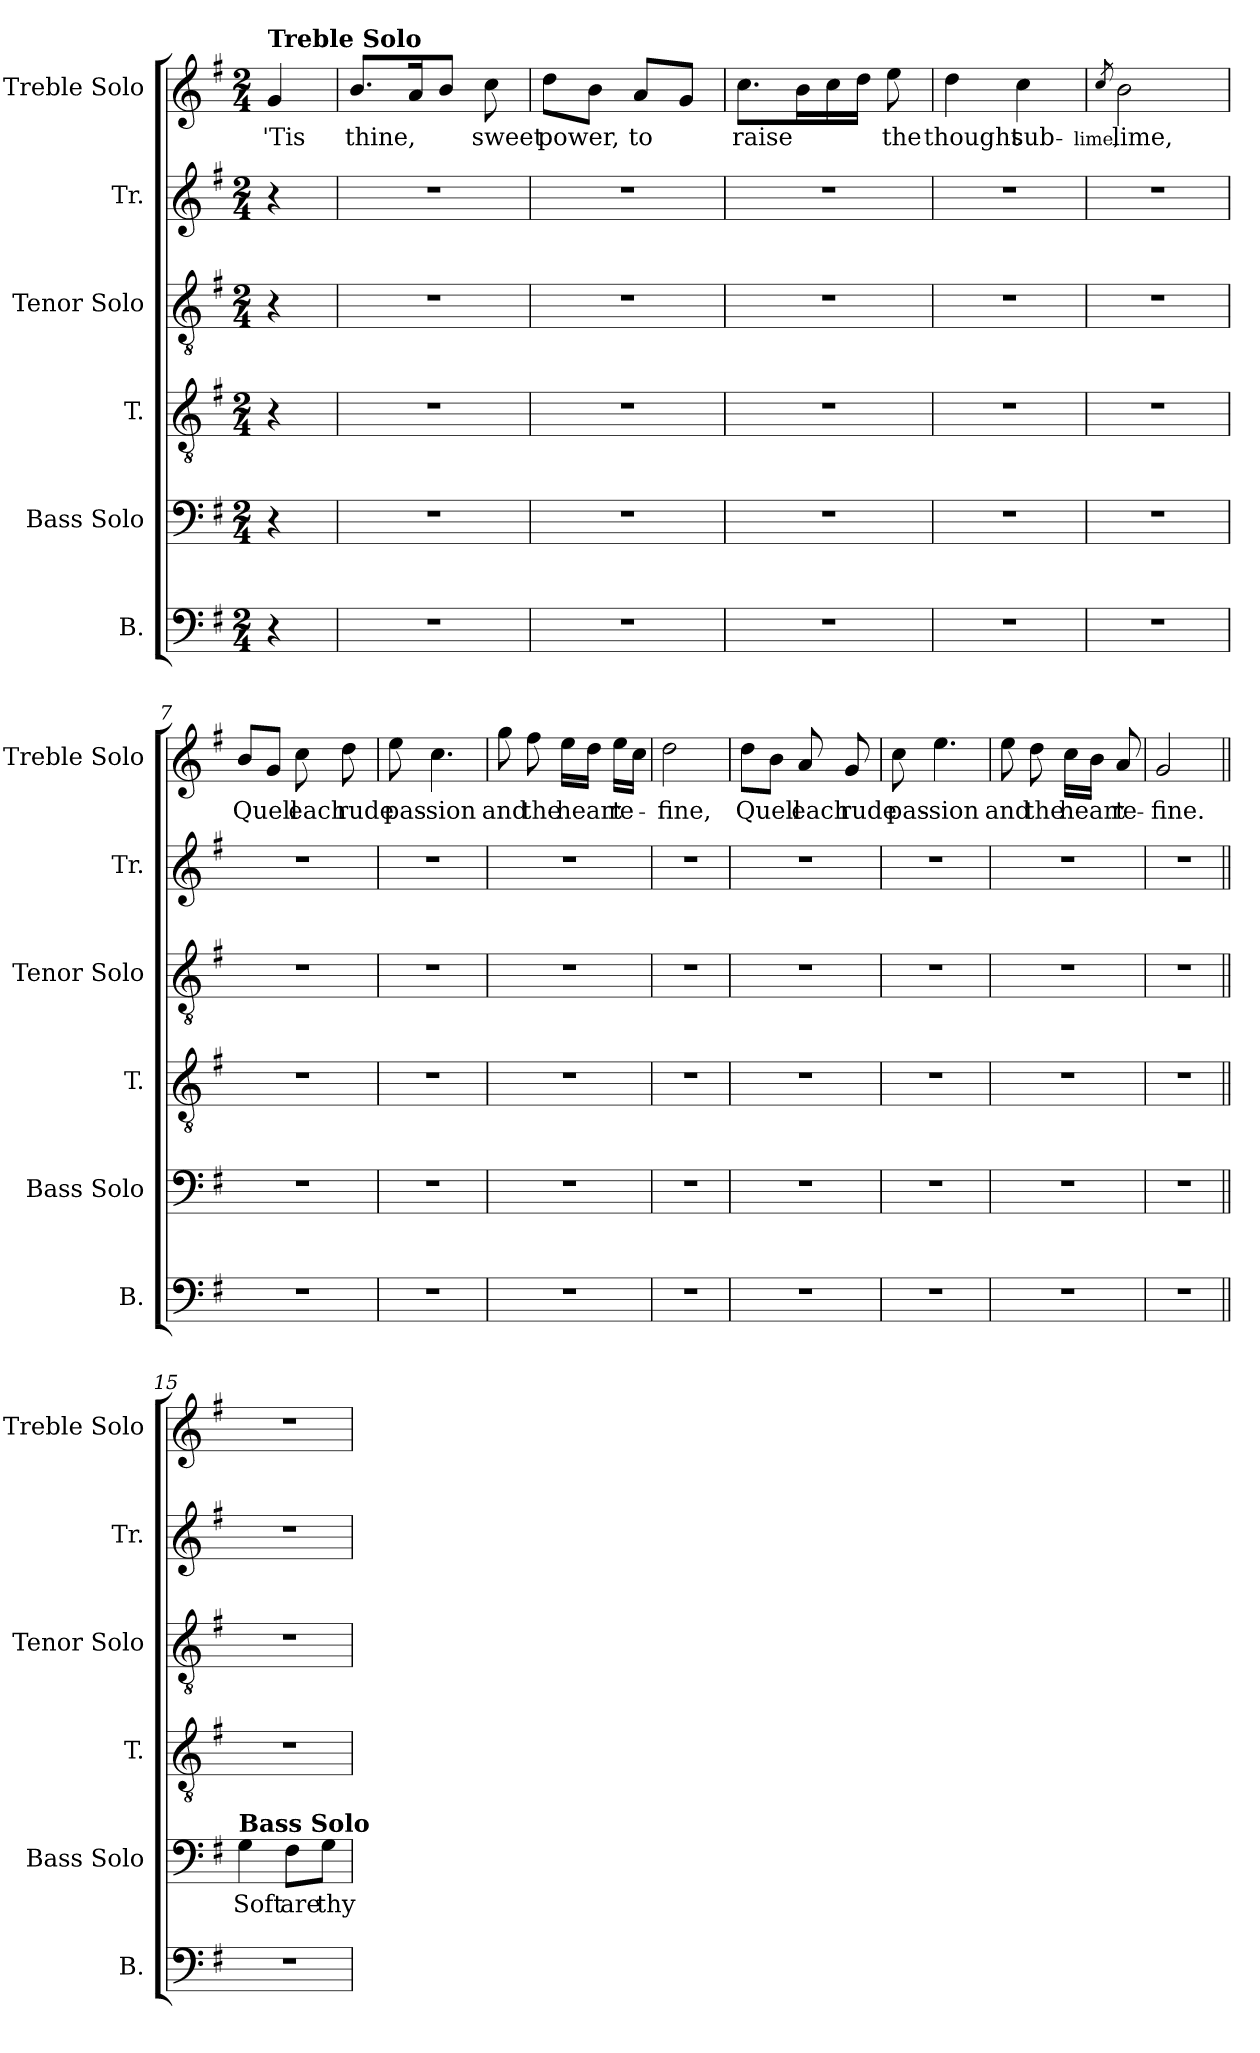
**kern	**kern	**text	**kern	**kern	**kern	**kern	**text
*part6	*part5	*part5	*part4	*part3	*part2	*part1	*part1
*staff6	*staff5	*staff5	*staff4	*staff3	*staff2	*staff1	*staff1
*I"B.	*I"Bass Solo	*	*I"T.	*I"Tenor Solo	*I"Tr.	*I"Treble Solo	*
*I'B.	*I'Bass Solo	*	*I'T.	*I'Tenor Solo	*I'Tr.	*I'Treble Solo	*
*clefF4	*clefF4	*	*clefGv2	*clefGv2	*clefG2	*clefG2	*
*k[f#]	*k[f#]	*	*k[f#]	*k[f#]	*k[f#]	*k[f#]	*
*M2/4	*M2/4	*	*M2/4	*M2/4	*M2/4	*M2/4	*
*MM80	*MM80	*	*MM80	*MM80	*MM80	*MM80	*
=1	=1	=1	=1	=1	=1	=1	=1
!	!	!	!	!	!	!LO:TX:a:B:t=Treble Solo	!
4r	4r	.	4r	4r	4r	4g/	'Tis
=2	=2	=2	=2	=2	=2	=2	=2
2r	2r	.	2r	2r	2r	8.b/L	thine,
.	.	.	.	.	.	16a/K	.
.	.	.	.	.	.	8b/J	.
.	.	.	.	.	.	8cc\	sweet
=3	=3	=3	=3	=3	=3	=3	=3
2r	2r	.	2r	2r	2r	8dd\L	power,
.	.	.	.	.	.	8b\J	.
.	.	.	.	.	.	8a/L	to
.	.	.	.	.	.	8g/J	.
=4	=4	=4	=4	=4	=4	=4	=4
2r	2r	.	2r	2r	2r	8.cc\L	raise
.	.	.	.	.	.	16b\L	.
.	.	.	.	.	.	16cc\	.
.	.	.	.	.	.	16dd\JJ	.
.	.	.	.	.	.	8ee\	the
=5	=5	=5	=5	=5	=5	=5	=5
2r	2r	.	2r	2r	2r	4dd\	thought
.	.	.	.	.	.	4cc\	sub-
=6	=6	=6	=6	=6	=6	=6	=6
.	.	.	.	.	.	8qcc/	-lime,
2r	2r	.	2r	2r	2r	2b\	-lime,
=7	=7	=7	=7	=7	=7	=7	=7
2r	2r	.	2r	2r	2r	8b/L	Quell
.	.	.	.	.	.	8g/J	.
.	.	.	.	.	.	8cc\	each
.	.	.	.	.	.	8dd\	rude
!!LO:LB:g=z
=8	=8	=8	=8	=8	=8	=8	=8
2r	2r	.	2r	2r	2r	8ee\	pas-
.	.	.	.	.	.	4.cc\	-sion
=9	=9	=9	=9	=9	=9	=9	=9
2r	2r	.	2r	2r	2r	8gg\	and
.	.	.	.	.	.	8ff#\	the
.	.	.	.	.	.	16ee\LL	heart
.	.	.	.	.	.	16dd\JJ	.
.	.	.	.	.	.	16ee\LL	re-
.	.	.	.	.	.	16cc\JJ	.
=10	=10	=10	=10	=10	=10	=10	=10
2r	2r	.	2r	2r	2r	2dd\	-fine,
=11	=11	=11	=11	=11	=11	=11	=11
2r	2r	.	2r	2r	2r	8dd\L	Quell
.	.	.	.	.	.	8b\J	.
.	.	.	.	.	.	8a/	each
.	.	.	.	.	.	8g/	rude
=12	=12	=12	=12	=12	=12	=12	=12
2r	2r	.	2r	2r	2r	8cc\	pas-
.	.	.	.	.	.	4.ee\	-sion
=13	=13	=13	=13	=13	=13	=13	=13
2r	2r	.	2r	2r	2r	8ee\	and
.	.	.	.	.	.	8dd\	the
.	.	.	.	.	.	16cc\LL	heart
.	.	.	.	.	.	16b\JJ	.
.	.	.	.	.	.	8a/	re-
=14	=14	=14	=14	=14	=14	=14	=14
2r	2r	.	2r	2r	2r	2g/	-fine.
!!LO:LB:g=z
=15||	=15||	=15||	=15||	=15||	=15||	=15||	=15||
!	!LO:TX:a:B:t=Bass Solo	!	!	!	!	!	!
2r	4G\	Soft	2r	2r	2r	2r	.
.	8F#\L	are	.	.	.	.	.
.	8G\J	thy	.	.	.	.	.
=	=	=	=	=	=	=	=
*-	*-	*-	*-	*-	*-	*-	*-
